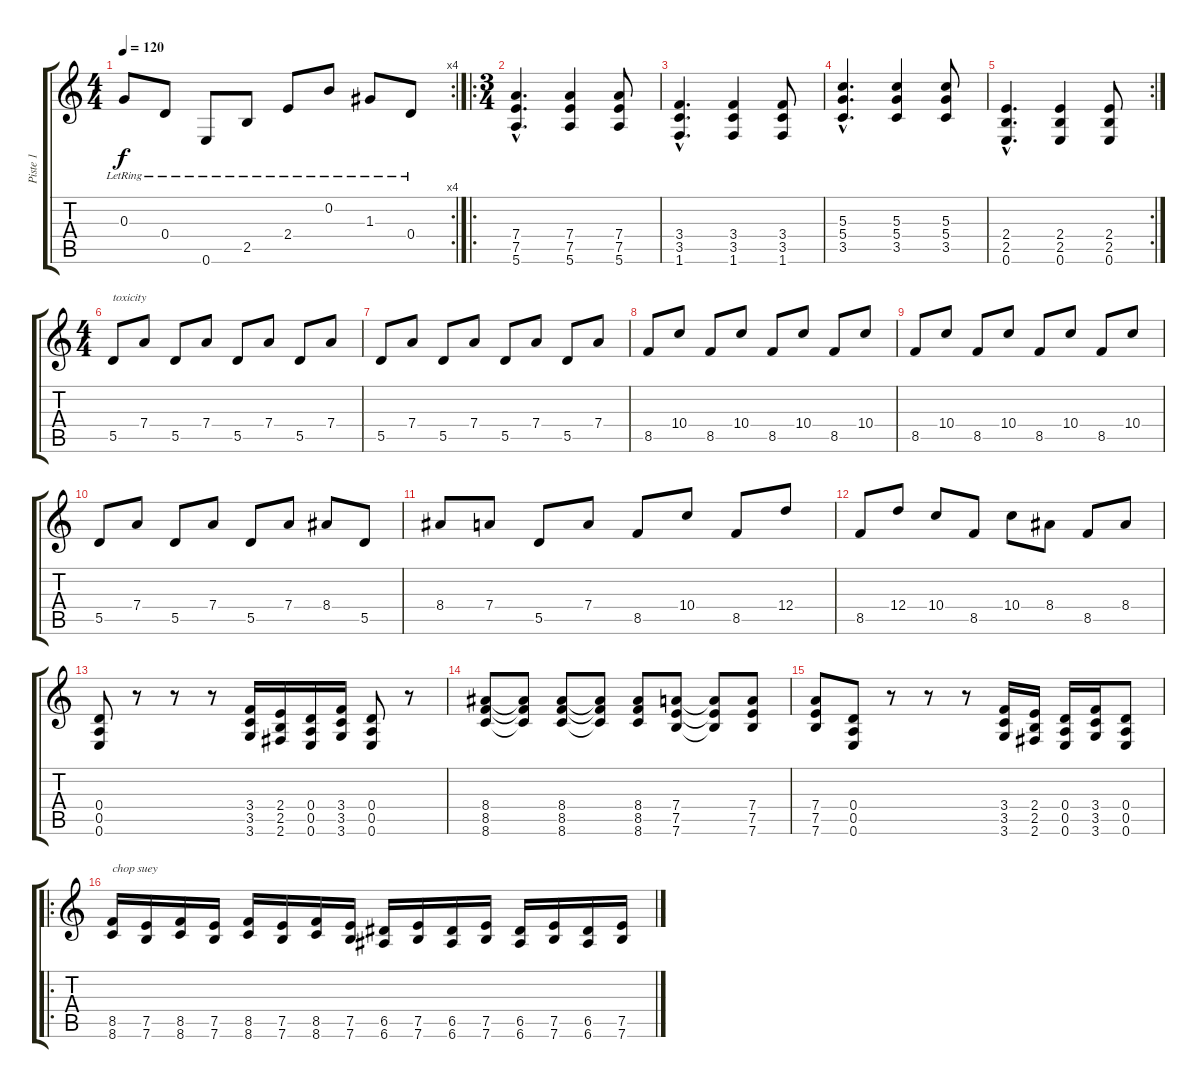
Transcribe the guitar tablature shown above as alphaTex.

\track ("Piste 1" "Piste 1") {instrument distortionguitar}
\staff {score tabs}
\tuning (E4 B3 G3 D3 A2 E2) {hide}
\rc 4
\ts (4 4)
\tempo 120
\clef g2
\ks c
0.3{lr}.8{dy f} 0.4{lr}.8 0.6{lr}.8 2.5{lr}.8 2.4{lr}.8 0.2{lr}.8 1.3{lr}.8 0.4{lr}.8 |
\ro
\ts (3 4)
(7.4{hac} 7.5{hac} 5.6{hac}).4{d instrument distortionguitar} (7.4 7.5 5.6).4 (7.4 7.5 5.6).8 |
(3.4{hac} 3.5{hac} 1.6{hac}).4{d} (3.4 3.5 1.6).4 (3.4 3.5 1.6).8 |
(5.3{hac} 5.4{hac} 3.5{hac}).4{d} (5.3 5.4 3.5).4 (5.3 5.4 3.5).8 |
\rc 2
(2.4{hac} 2.5{hac} 0.6{hac}).4{d} (2.4 2.5 0.6).4 (2.4 2.5 0.6).8 |
\ts (4 4)
5.5.8{txt "toxicity" volume 10} 7.4.8 5.5.8 7.4.8 5.5.8 7.4.8 5.5.8 7.4.8 |
5.5.8 7.4.8 5.5.8 7.4.8 5.5.8 7.4.8 5.5.8 7.4.8 |
8.5.8 10.4.8 8.5.8 10.4.8 8.5.8 10.4.8 8.5.8 10.4.8 |
8.5.8 10.4.8 8.5.8 10.4.8 8.5.8 10.4.8 8.5.8 10.4.8 |
5.5.8 7.4.8 5.5.8 7.4.8 5.5.8 7.4.8 8.4.8 5.5.8 |
8.4.8 7.4.8 5.5.8 7.4.8 8.5.8 10.4.8 8.5.8 12.4.8 |
8.5.8{volume 13} 12.4.8 10.4.8 8.5.8 10.4.8 8.4.8{volume 16} 8.5.8 8.4.8 |
(0.4 0.5 0.6).8 r.8 r.8 r.8 (3.4 3.5 3.6).16 (2.4 2.5 2.6).16 (0.4 0.5 0.6).16 (3.4 3.5 3.6).16 (0.4 0.5 0.6).8 r.8 |
(8.4 8.5 8.6).8 (8.4{t} 8.5{t} 8.6{t}).8 (8.4 8.5 8.6).8 (8.4{t} 8.5{t} 8.6{t}).8 (8.4 8.5 8.6).8 (7.4 7.5 7.6).8 (7.4{t} 7.5{t} 7.6{t}).8 (7.4 7.5 7.6).8 |
(7.4 7.5 7.6).8 (0.4 0.5 0.6).8 r.8 r.8 r.8 (3.4 3.5 3.6).16 (2.4 2.5 2.6).16 (0.4 0.5 0.6).16 (3.4 3.5 3.6).16 (0.4 0.5 0.6).8 |
\ro
(8.5 8.6).16{txt "chop suey"} (7.5 7.6).16 (8.5 8.6).16 (7.5 7.6).16 (8.5 8.6).16 (7.5 7.6).16 (8.5 8.6).16 (7.5 7.6).16 (6.5 6.6).16 (7.5 7.6).16 (6.5 6.6).16 (7.5 7.6).16 (6.5 6.6).16 (7.5 7.6).16 (6.5 6.6).16 (7.5 7.6).16
